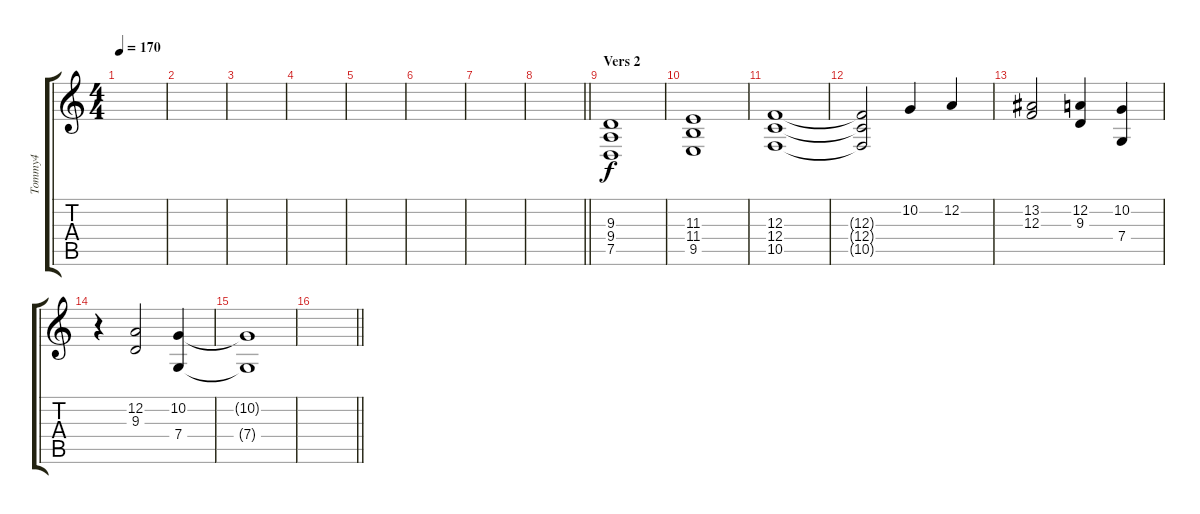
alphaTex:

\track ("Tommy4" "Tommy4") {instrument stringensemble2}
\staff {score tabs}
\tuning (D4 A3 F3 C3 G2 D2) {hide}
\ts (4 4)
\tempo 170
\clef g2
\ks c
|
|
|
|
|
|
|
\barLineRight lightlight
|
\section ("" "Vers 2")
(9.3 9.4 7.5).1 |
(11.3 11.4 9.5).1 |
(12.3 12.4 10.5).1 |
(12.3{t} 12.4{t} 10.5{t}).2 10.2.4 12.2.4 |
(13.2 12.3).2 (12.2 9.3).4 (10.2 7.4).4 |
r.4 (12.2 9.3).2 (10.2 7.4).4 |
(10.2{t} 7.4{t}).1 |
\barLineRight lightlight
